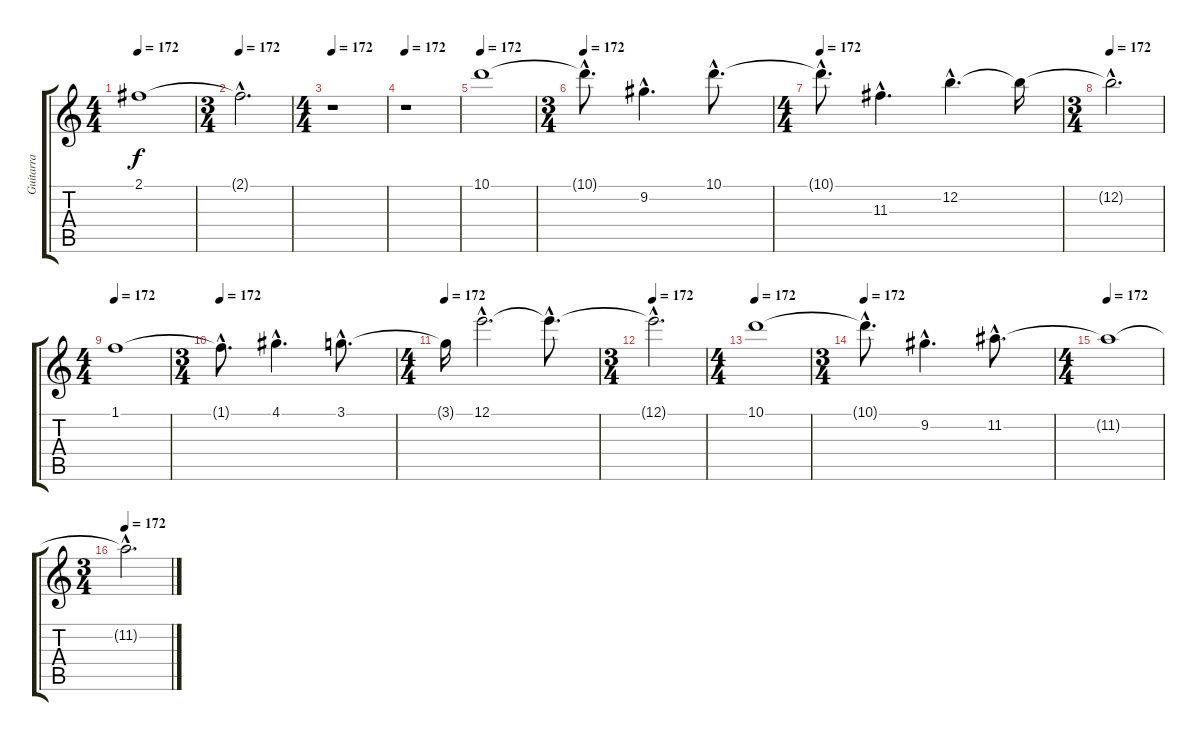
\track ("Guitarra" "Guitarra") {instrument distortionguitar}
\staff {score tabs}
\tuning (E4 B3 G3 D3 A2 E2) {hide}
\ts (4 4)
\tempo 172
\clef g2
\ks c
2.1{t}.1{dy f} |
\ts (3 4)
\tempo 172
2.1{hac t}.2{d} |
\ts (4 4)
\tempo 172
r.1 |
\tempo 172
r.1 |
\tempo 172
10.1.1 |
\ts (3 4)
\tempo 172
10.1{hac t}.8{d} 9.2{hac}.4{d} 10.1{hac}.8{d} |
\ts (4 4)
\tempo 172
10.1{hac t}.8{d} 11.3{hac}.4{d} 12.2{hac}.4{d} 12.2{t}.16 |
\ts (3 4)
\tempo 172
12.2{hac t}.2{d} |
\ts (4 4)
\tempo 172
1.1.1 |
\ts (3 4)
\tempo 172
1.1{hac t}.8{d} 4.1{hac}.4{d} 3.1{hac}.8{d} |
\ts (4 4)
\tempo 172
3.1{t}.16 12.1{hac}.2{d} 12.1{hac t}.8{d} |
\ts (3 4)
\tempo 172
12.1{hac t}.2{d} |
\ts (4 4)
\tempo 172
10.1.1 |
\ts (3 4)
\tempo 172
10.1{hac t}.8{d} 9.2{hac}.4{d} 11.2{hac}.8{d} |
\ts (4 4)
\tempo 172
11.2{t}.1 |
\ts (3 4)
\tempo 172
11.2{hac t}.2{d}
